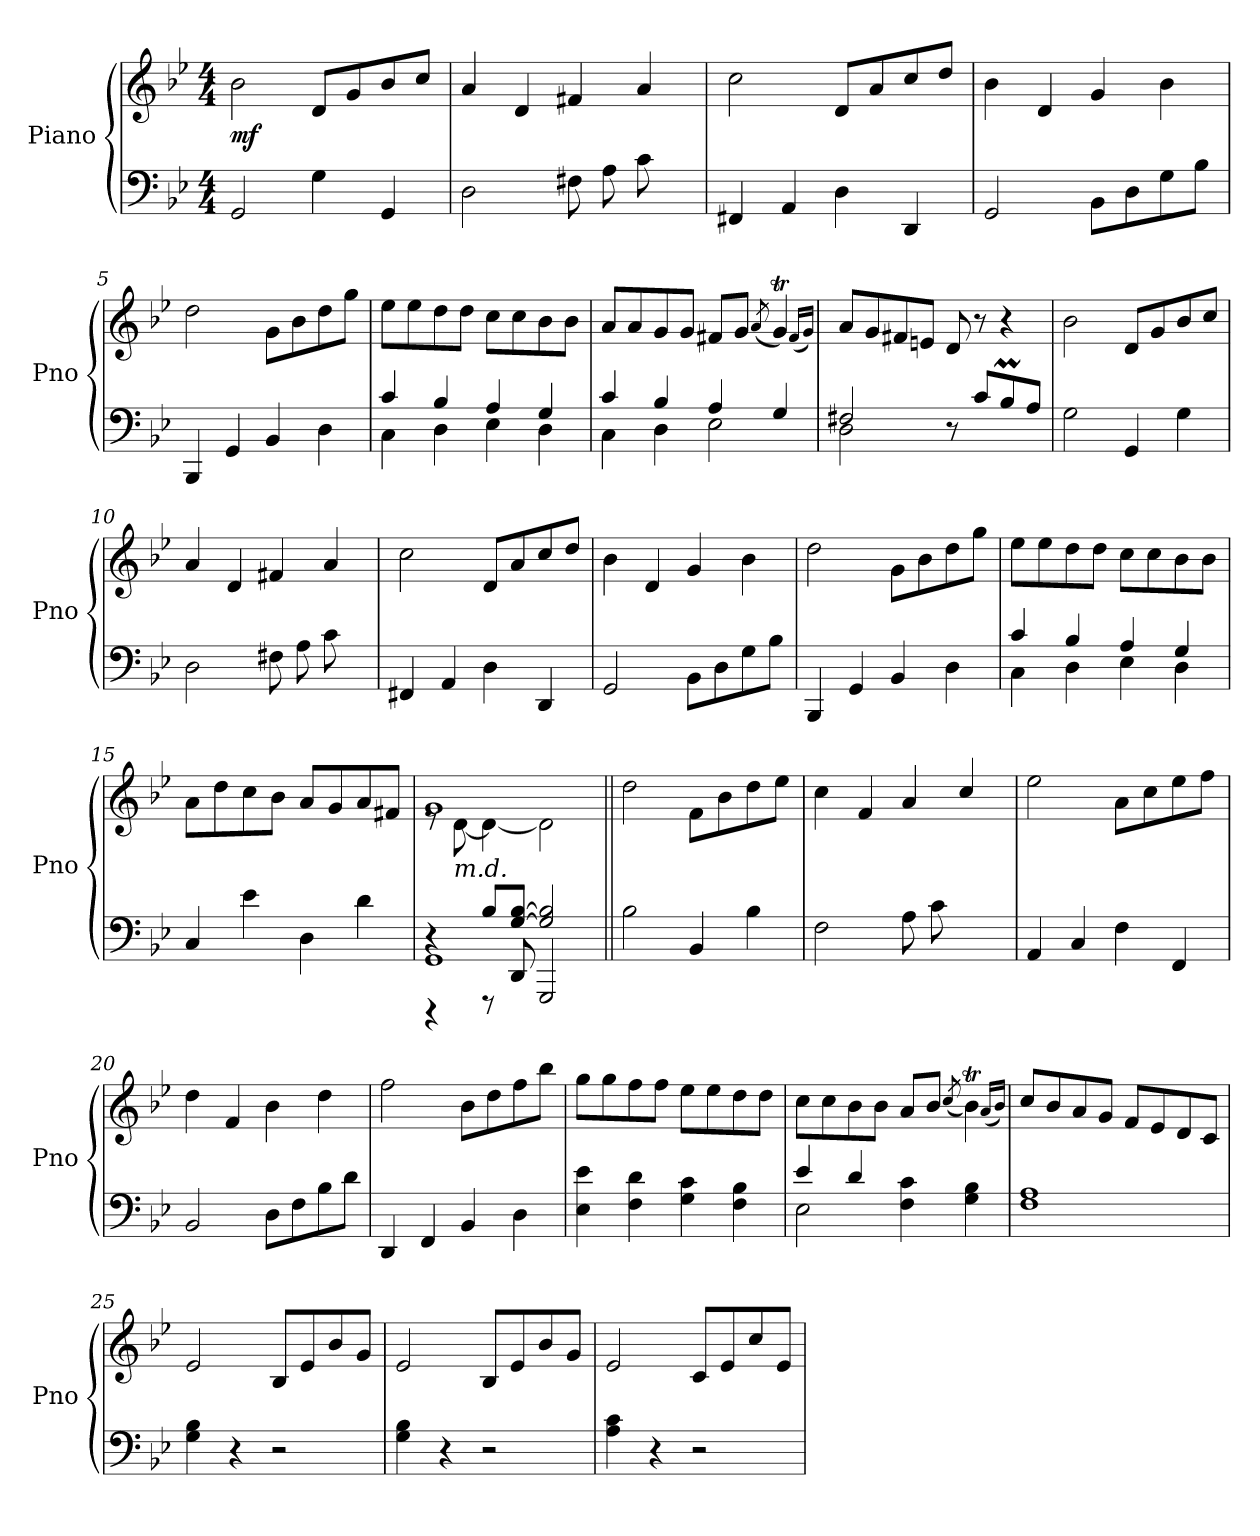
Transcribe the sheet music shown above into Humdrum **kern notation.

**kern	**kern	**dynam
*part1	*part1	*part1
*staff2	*staff1	*staff1/2
*I"Piano	*	*
*I'Pno	*	*
*clefF4	*clefG2	*
*k[b-e-]	*k[b-e-]	*
*M4/4	*M4/4	*
*MM180	*MM180	*
=1	=1	=1
!	!	!LO:DY:b
2GG/	2b-\	mf
4G\	8d/L	.
.	8g/	.
4GG/	8b-/	.
.	8cc/J	.
=2	=2	=2
*	*^	*
2D\	4a/	2..ryy	.
.	4d/	.	.
8F#X\L	4f#X/	.	.
8A\	.	.	.
8c\	4a/	.	.
8ryy	.	8e-\J	.
*	*v	*v	*
=3	=3	=3
4FF#X/	2cc\	.
4AA/	.	.
4D\	8d/L	.
.	8a/	.
4DD/	8cc/	.
.	8dd/J	.
=4	=4	=4
2GG/	4b-\	.
.	4d/	.
8BB-\L	4g/	.
8D\	.	.
8G\	4b-\	.
8B-\J	.	.
=5	=5	=5
4BBB-/	2dd\	.
4GG/	.	.
4BB-/	8g\L	.
.	8b-\	.
4D\	8dd\	.
.	8gg\J	.
=6	=6	=6
*^	*	*
4c/	4C\	8ee-\L	.
.	.	8ee-\	.
4B-/	4D\	8dd\	.
.	.	8dd\J	.
4A/	4E-\	8cc\L	.
.	.	8cc\	.
4G/	4D\	8b-\	.
.	.	8b-\J	.
!!LO:LB:g=z
=7	=7	=7	=7
4c/	4C\	8a/L	.
.	.	8a/	.
4B-/	4D\	8g/	.
.	.	8g/J	.
4A/	2E-\	8f#X/L	.
.	.	8g/J	.
.	.	(<8qa/	.
4G/	.	4gT/)	.
.	.	(<16qf#/LL	.
.	.	16qg/JJ)	.
=8	=8	=8	=8
2F#X/	2D\	8a/L	.
.	.	8g/	.
.	.	8f#X/	.
.	.	8en/J	.
8r	2ryy	8d/	.
8c/L	.	8r	.
8B-M/	.	4r	.
8A/J	.	.	.
*v	*v	*	*
=9	=9	=9
2G\	2b-\	.
4GG/	8d/L	.
.	8g/	.
4G\	8b-/	.
.	8cc/J	.
=10	=10	=10
*	*^	*
2D\	4a/	2..ryy	.
.	4d/	.	.
8F#X\L	4f#X/	.	.
8A\	.	.	.
8c\	4a/	.	.
8ryy	.	8e-\J	.
*	*v	*v	*
=11	=11	=11
4FF#X/	2cc\	.
4AA/	.	.
4D\	8d/L	.
.	8a/	.
4DD/	8cc/	.
.	8dd/J	.
=12	=12	=12
2GG/	4b-\	.
.	4d/	.
8BB-\L	4g/	.
8D\	.	.
8G\	4b-\	.
8B-\J	.	.
!!LO:LB:g=z
=13	=13	=13
4BBB-/	2dd\	.
4GG/	.	.
4BB-/	8g\L	.
.	8b-\	.
4D\	8dd\	.
.	8gg\J	.
=14	=14	=14
*^	*	*
4c/	4C\	8ee-\L	.
.	.	8ee-\	.
4B-/	4D\	8dd\	.
.	.	8dd\J	.
4A/	4E-\	8cc\L	.
.	.	8cc\	.
4G/	4D\	8b-\	.
.	.	8b-\J	.
*v	*v	*	*
=15	=15	=15
4C/	8a\L	.
.	8dd\	.
4e-\	8cc\	.
.	8b-\J	.
4D\	8a/L	.
.	8g/	.
4d\	8a/	.
.	8f#X/J	.
=16	=16	=16
*^	*^	*
*	*^	*	*	*
4rDDD	1GG	4r	1g	8re	.
!	!	!	!	!LO:TX:b:i:t=m.d.	!
.	.	.	.	[8d\	.
8B-/L	.	8rFFF	.	4d\_	.
[8G/ [8B-/J	.	8DD/	.	.	.
2G/] 2B-/]	.	2GGG/	.	2d\]	.
*v	*v	*v	*	*	*
*	*v	*v	*
=17||	=17||	=17||
2B-\	2dd\	.
4BB-/	8f\L	.
.	8b-\	.
4B-\	8dd\	.
.	8ee-\J	.
=18	=18	=18
*	*^	*
2F\	4cc\	2.ryy	.
.	4f/	.	.
8A\L	4a/	.	.
8c\	.	.	.
4ryy	4cc/	8f\	.
.	.	8a\J	.
*	*v	*v	*
!!LO:LB:g=z
=19	=19	=19
4AA/	2ee-\	.
4C/	.	.
4F\	8a\L	.
.	8cc\	.
4FF/	8ee-\	.
.	8ff\J	.
=20	=20	=20
2BB-/	4dd\	.
.	4f/	.
8D\L	4b-\	.
8F\	.	.
8B-\	4dd\	.
8d\J	.	.
=21	=21	=21
4DD/	2ff\	.
4FF/	.	.
4BB-/	8b-\L	.
.	8dd\	.
4D\	8ff\	.
.	8bb-\J	.
=22	=22	=22
4E-\ 4e-\	8gg\L	.
.	8gg\	.
4F\ 4d\	8ff\	.
.	8ff\J	.
4G\ 4c\	8ee-\L	.
.	8ee-\	.
4F\ 4B-\	8dd\	.
.	8dd\J	.
=23	=23	=23
*^	*	*
4e-/	2E-\	8cc\L	.
.	.	8cc\	.
4d/	.	8b-\	.
.	.	8b-\J	.
4F\ 4c\	2ryy	8a/L	.
.	.	8b-/J	.
.	.	(<8qcc/	.
4G\ 4B-\	.	4b-T\)	.
*v	*v	*	*
.	(<16qa/LL	.
.	16qb-/JJ)	.
=24	=24	=24
1F 1A	8cc/L	.
.	8b-/	.
.	8a/	.
.	8g/J	.
.	8f/L	.
.	8e-/	.
.	8d/	.
.	8c/J	.
!!LO:LB:g=z
=25	=25	=25
4G\ 4B-\	2e-/	.
4r	.	.
2r	8B-/L	.
.	8e-/	.
.	8b-/	.
.	8g/J	.
=26	=26	=26
4G\ 4B-\	2e-/	.
4r	.	.
2r	8B-/L	.
.	8e-/	.
.	8b-/	.
.	8g/J	.
=27	=27	=27
4A\ 4c\	2e-/	.
4r	.	.
2r	8c/L	.
.	8e-/	.
.	8cc/	.
.	8e-/J	.
=	=	=
*-	*-	*-
